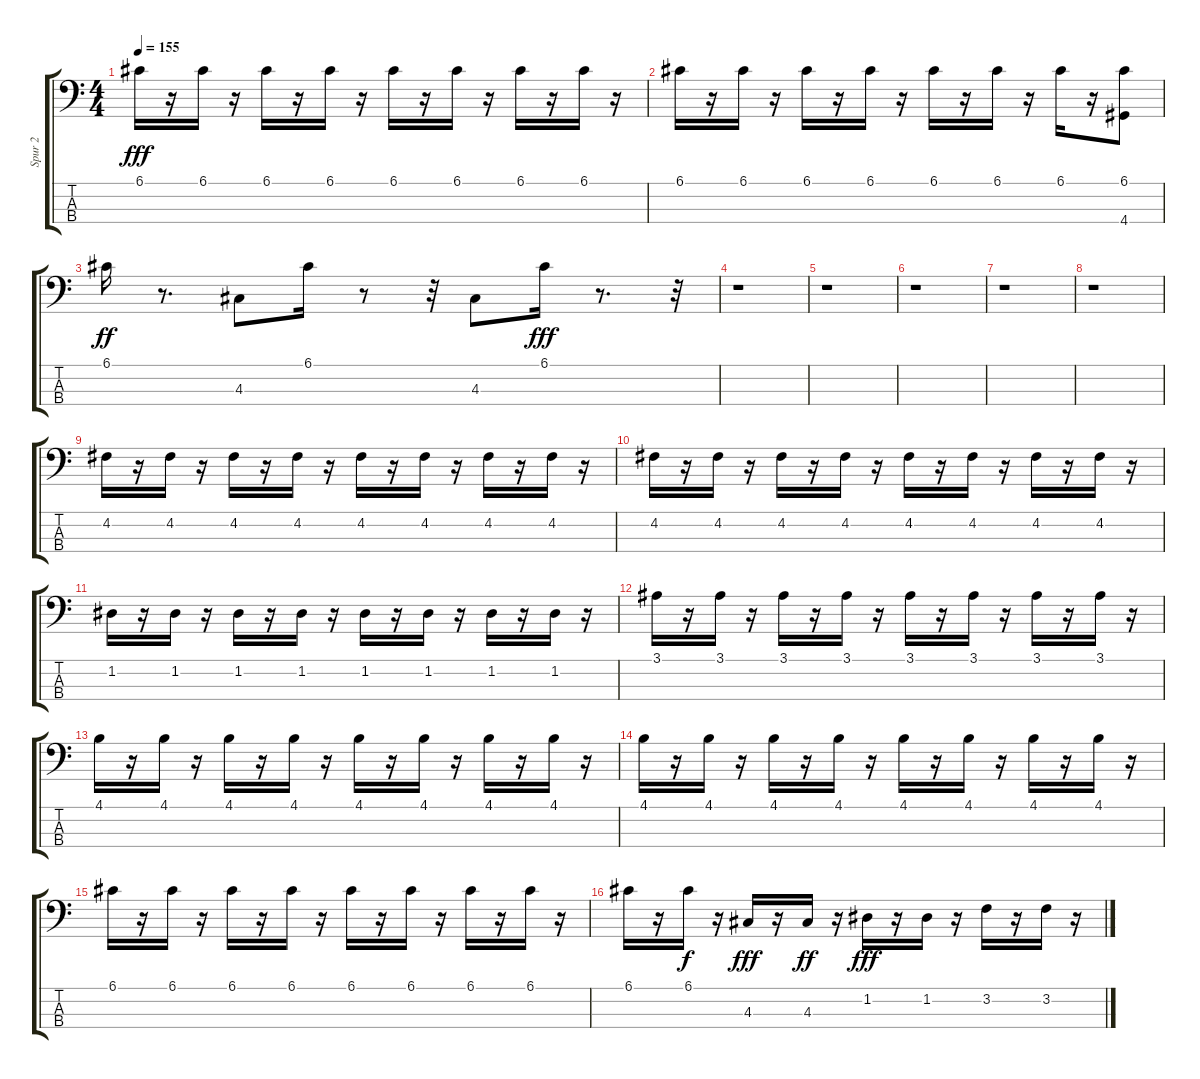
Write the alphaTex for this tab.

\track ("Spur 2" "Spur 2") {instrument electricbassfinger}
\staff {score tabs}
\tuning (G2 D2 A1 E1) {hide}
\ts (4 4)
\tempo 155
\clef f4
\ks c
6.1.16{dy fff} r.16 6.1.16 r.16 6.1.16 r.16 6.1.16 r.16 6.1.16 r.16 6.1.16 r.16 6.1.16 r.16 6.1.16 r.16 |
6.1.16 r.16 6.1.16 r.16 6.1.16 r.16 6.1.16 r.16 6.1.16 r.16 6.1.16 r.16 6.1.16 r.16 (6.1 4.4).8 |
6.1.16{dy ff} r.8{d} 4.3.8 6.1.16 r.8 r.32 4.3.8 6.1.16{dy fff} r.8{d} r.32 |
r.1 |
r.1 |
r.1 |
r.1 |
r.1 |
4.2.16 r.16 4.2.16 r.16 4.2.16 r.16 4.2.16 r.16 4.2.16 r.16 4.2.16 r.16 4.2.16 r.16 4.2.16 r.16 |
4.2.16 r.16 4.2.16 r.16 4.2.16 r.16 4.2.16 r.16 4.2.16 r.16 4.2.16 r.16 4.2.16 r.16 4.2.16 r.16 |
1.2.16 r.16 1.2.16 r.16 1.2.16 r.16 1.2.16 r.16 1.2.16 r.16 1.2.16 r.16 1.2.16 r.16 1.2.16 r.16 |
3.1.16 r.16 3.1.16 r.16 3.1.16 r.16 3.1.16 r.16 3.1.16 r.16 3.1.16 r.16 3.1.16 r.16 3.1.16 r.16 |
4.1.16 r.16 4.1.16 r.16 4.1.16 r.16 4.1.16 r.16 4.1.16 r.16 4.1.16 r.16 4.1.16 r.16 4.1.16 r.16 |
4.1.16 r.16 4.1.16 r.16 4.1.16 r.16 4.1.16 r.16 4.1.16 r.16 4.1.16 r.16 4.1.16 r.16 4.1.16 r.16 |
6.1.16 r.16 6.1.16 r.16 6.1.16 r.16 6.1.16 r.16 6.1.16 r.16 6.1.16 r.16 6.1.16 r.16 6.1.16 r.16 |
6.1.16 r.16 6.1.16{dy f} r.16 4.3.16{dy fff} r.16 4.3.16{dy ff} r.16 1.2.16{dy fff} r.16 1.2.16 r.16 3.2.16 r.16 3.2.16 r.16
